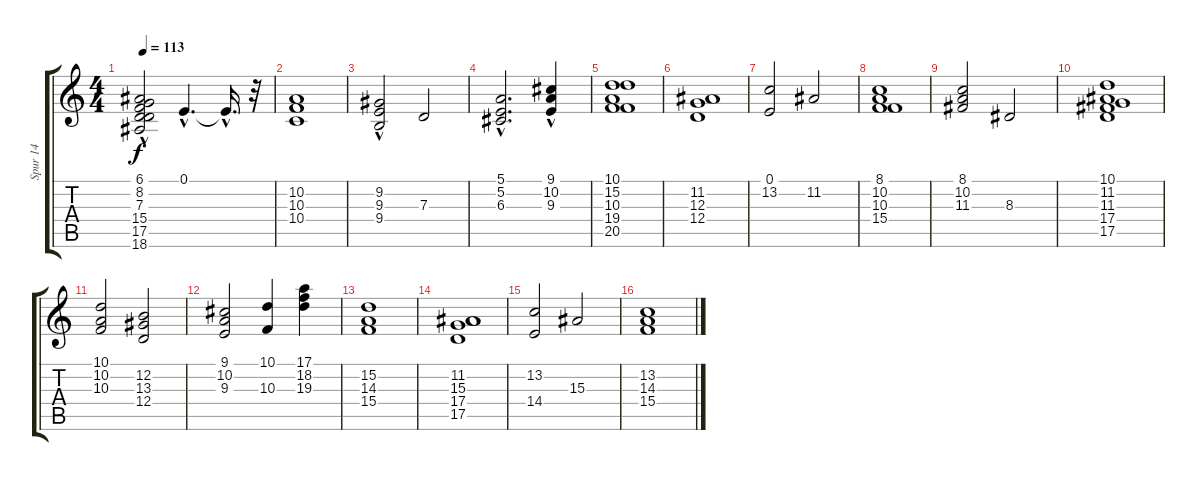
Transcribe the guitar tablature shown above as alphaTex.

\track ("Spur 14" "Spur 14") {instrument drawbarorgan}
\staff {score tabs}
\tuning (E4 B3 G3 D3 A2 E2) {hide}
\ts (4 4)
\tempo 113
\clef g2
\ks c
(6.1 8.2{hac} 7.3 15.4 17.5 18.6{hac}).2{dy f} 0.1{hac}.4{d} 0.1{hac t}.16{d} r.32 |
(10.2 10.3 10.4).1 |
(9.2{hac} 9.3{hac} 9.4{hac}).2 7.3.2 |
(5.1{hac} 5.2{hac} 6.3{hac}).2{d} (9.1{hac} 10.2 9.3).4 |
(10.1 15.2 10.3 19.4 20.5).1 |
(11.2 12.3 12.4).1 |
(0.1 13.2).2 11.2.2 |
(8.1 10.2 10.3 15.4).1 |
(8.1 10.2 11.3).2 8.3.2 |
(10.1 11.2 11.3 17.4 17.5).1 |
(10.1 10.2 10.3).2 (12.2 13.3 12.4).2 |
(9.1 10.2 9.3).2 (10.1 10.3).4 (17.1 18.2 19.3).4 |
(15.2 14.3 15.4).1 |
(11.2 15.3 17.4 17.5).1 |
(13.2 14.4).2 15.3.2 |
(13.2 14.3 15.4).1
